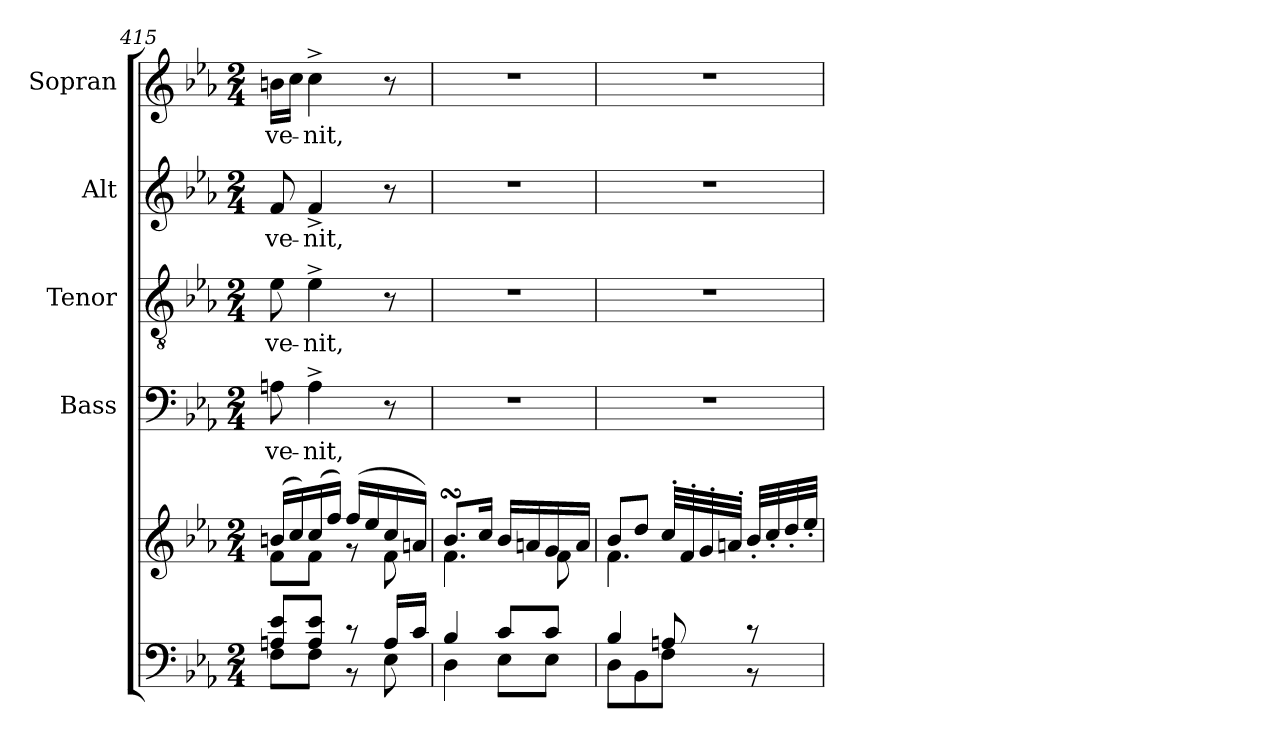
**kern	**kern	**kern	**text	**kern	**text	**kern	**text	**kern	**text
*part5	*part5	*part4	*part4	*part3	*part3	*part2	*part2	*part1	*part1
*staff6	*staff5	*staff4	*staff4	*staff3	*staff3	*staff2	*staff2	*staff1	*staff1
*	*	*I"Bass	*	*I"Tenor	*	*I"Alt	*	*I"Sopran	*
*	*	*I'B.	*	*I'T.	*	*I'A.	*	*I'S.	*
!!LO:LB:g=z
*clefF4	*clefG2	*clefF4	*	*clefGv2	*	*clefG2	*	*clefG2	*
*k[b-e-a-]	*k[b-e-a-]	*k[b-e-a-]	*	*k[b-e-a-]	*	*k[b-e-a-]	*	*k[b-e-a-]	*
*E-:	*E-:	*E-:	*	*E-:	*	*E-:	*	*E-:	*
*M2/4	*M2/4	*M2/4	*	*M2/4	*	*M2/4	*	*M2/4	*
=415	=415	=415	=415	=415	=415	=415	=415	=415	=415
*^	*^	*	*	*	*	*	*	*	*
!	!	!	!	!	!LO:LY:b	!	!LO:LY:b	!	!LO:LY:b	!	!LO:LY:b
8An/ 8e-/L	8F\L	(<16bn/LL	8f\L	8An\	ve-	8e-\	ve-	8f/	ve-	16bn\LL	ve-
.	.	16cc/)	.	.	.	.	.	.	.	16cc\JJ	.
!	!	!	!	!	!LO:LY:b	!	!LO:LY:b	!	!LO:LY:b	!	!LO:LY:b
8A/ 8e-/J	8F\J	(<16cc/	8f\J	4A^>\	-nit,	4e-^>\	-nit,	4f^</	-nit,	4cc^>\	-nit,
.	.	16ff/JJ)	.	.	.	.	.	.	.	.	.
8r	8r	(>16ff/LL	8rg	.	.	.	.	.	.	.	.
.	.	16ee-/	.	.	.	.	.	.	.	.	.
16A/LL	8E-\	16cc/	8f\	8r	.	8r	.	8r	.	8r	.
16c/JJ	.	16an/JJ)	.	.	.	.	.	.	.	.	.
=416	=416	=416	=416	=416	=416	=416	=416	=416	=416	=416	=416
4B-/	4D\	8.b-sSSS/L	4.f\	2r	.	2r	.	2r	.	2r	.
.	.	16cc/Jk	.	.	.	.	.	.	.	.	.
8c/L	8E-\L	16b-/LL	.	.	.	.	.	.	.	.	.
.	.	16an/	.	.	.	.	.	.	.	.	.
8c/J	8E-\J	16g/	8f\	.	.	.	.	.	.	.	.
.	.	16a/JJ	.	.	.	.	.	.	.	.	.
=417	=417	=417	=417	=417	=417	=417	=417	=417	=417	=417	=417
4B-/	8D\L	8b-/L	4.f\	2r	.	2r	.	2r	.	2r	.
.	8BB-\	8dd/J	.	.	.	.	.	.	.	.	.
8An/	8F\J	32cc'</LLL	.	.	.	.	.	.	.	.	.
.	.	32f'</	.	.	.	.	.	.	.	.	.
.	.	32g'</	.	.	.	.	.	.	.	.	.
.	.	32an'</JJJ	.	.	.	.	.	.	.	.	.
8r	8r	32b-'</LLL	8ryy	.	.	.	.	.	.	.	.
.	.	32cc'</	.	.	.	.	.	.	.	.	.
.	.	32dd'</	.	.	.	.	.	.	.	.	.
.	.	32ee-'</JJJ	.	.	.	.	.	.	.	.	.
*v	*v	*	*	*	*	*	*	*	*	*	*
*	*v	*v	*	*	*	*	*	*	*	*
=	=	=	=	=	=	=	=	=	=
*-	*-	*-	*-	*-	*-	*-	*-	*-	*-
